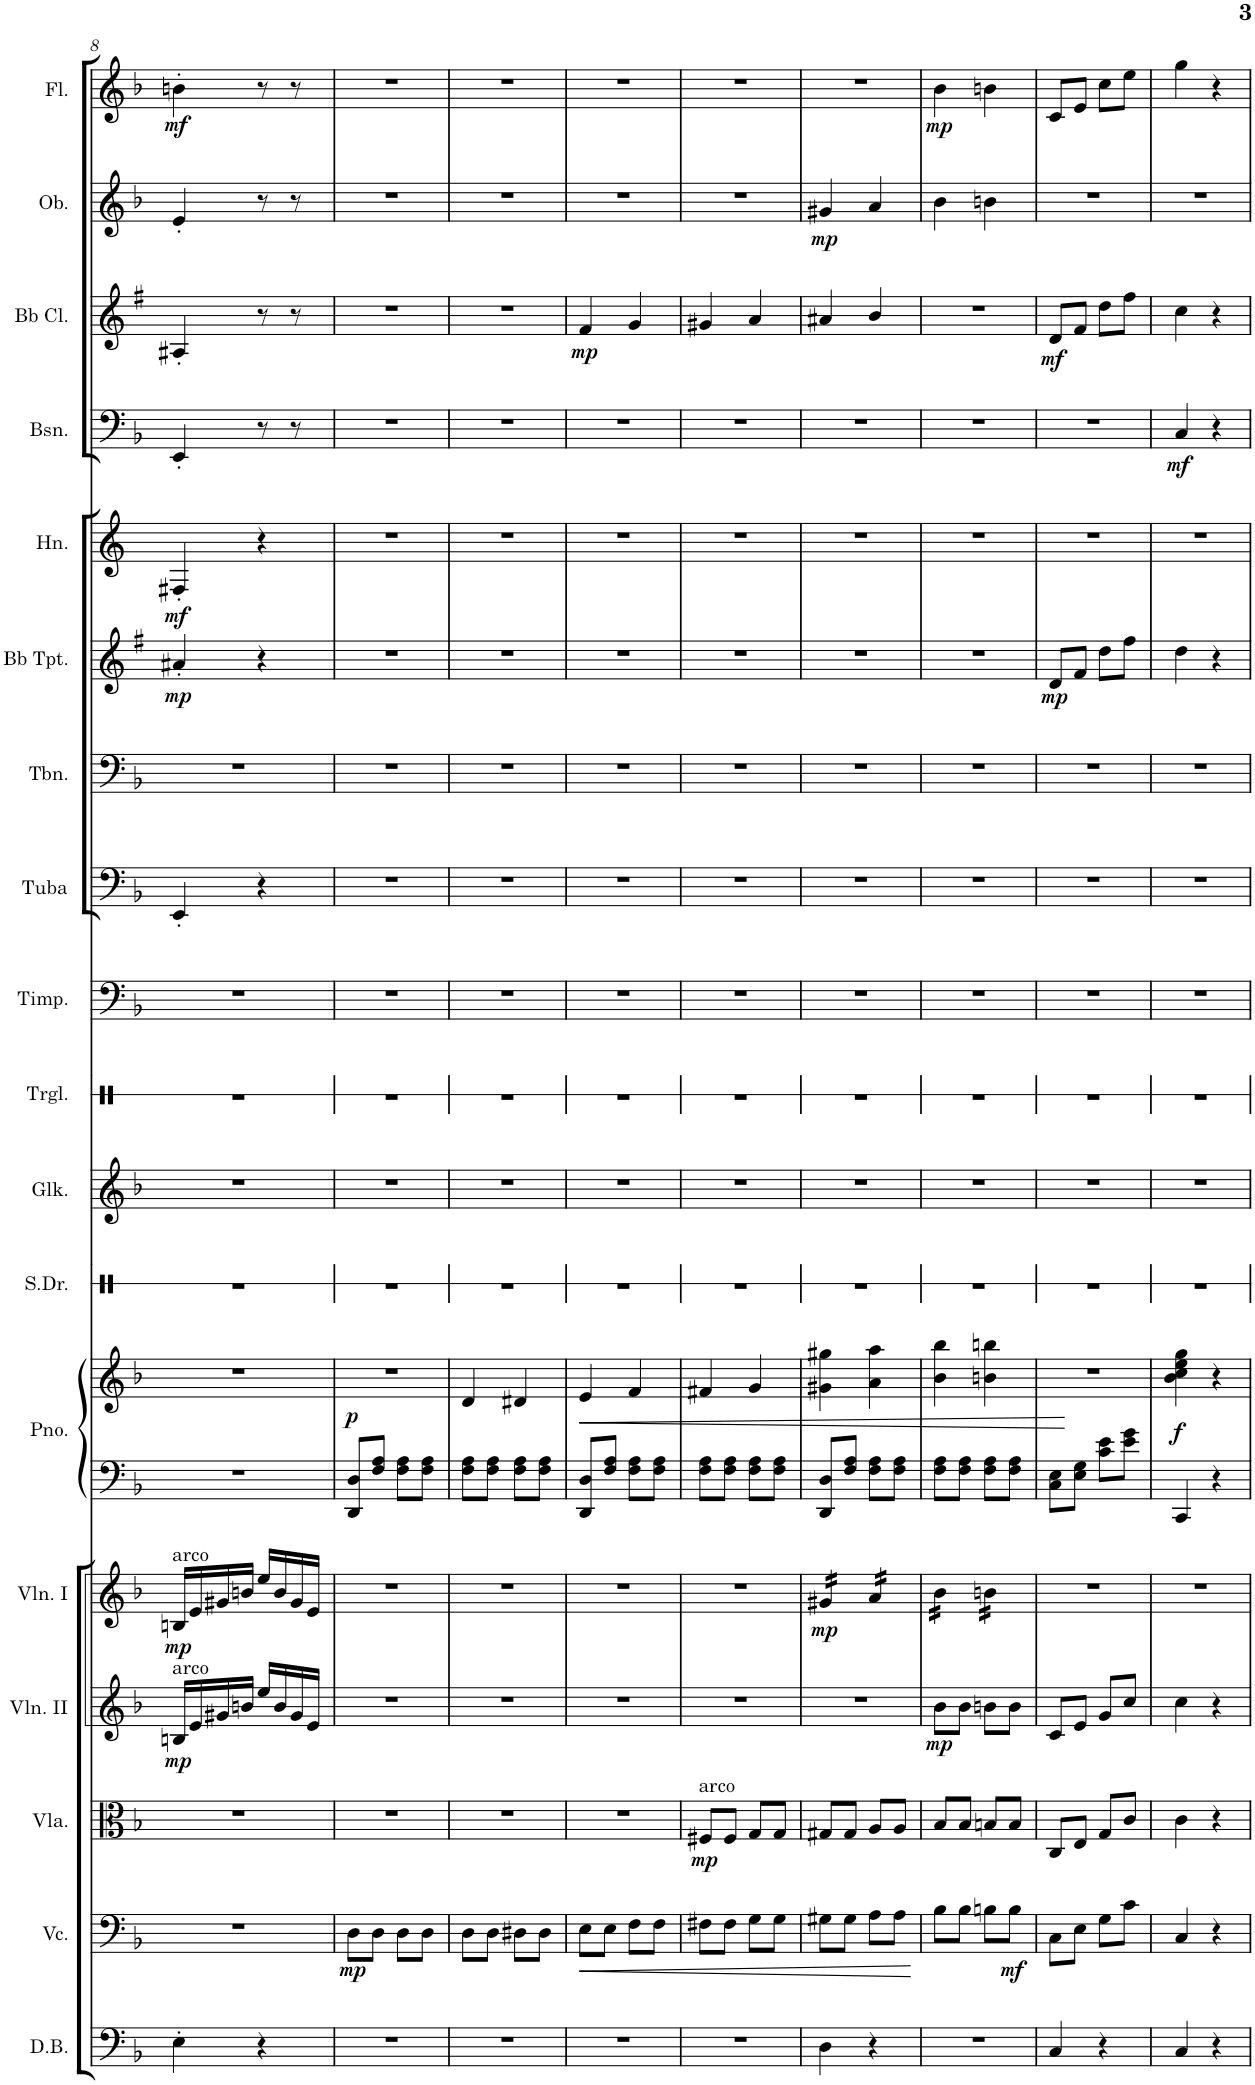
**kern	**kern	**dynam	**kern	**dynam	**kern	**dynam	**kern	**dynam	**kern	**kern	**dynam	**kern	**kern	**kern	**kern	**kern	**kern	**kern	**dynam	**kern	**dynam	**kern	**dynam	**kern	**dynam	**kern	**dynam	**kern	**dynam
*part18	*part17	*part17	*part16	*part16	*part15	*part15	*part14	*part14	*part13	*part13	*part13	*part12	*part11	*part10	*part9	*part8	*part7	*part6	*part6	*part5	*part5	*part4	*part4	*part3	*part3	*part2	*part2	*part1	*part1
*staff19	*staff18	*staff18	*staff17	*staff17	*staff16	*staff16	*staff15	*staff15	*staff14	*staff13	*staff13/14	*staff12	*staff11	*staff10	*staff9	*staff8	*staff7	*staff6	*staff6	*staff5	*staff5	*staff4	*staff4	*staff3	*staff3	*staff2	*staff2	*staff1	*staff1
*I"Double Bass	*I"Cello	*	*I"Viola	*	*I"Violin II	*	*I"Violin I	*	*I"Piano	*	*	*I"Snare Drum	*I"Glockenspiel	*I"Triangle	*I"Timpani	*I"Tuba	*I"Trombone	*I"Trumpet in Bb	*	*I"Horn in F	*	*I"Bassoon	*	*I"Clarinet in Bb	*	*I"Oboe	*	*I"Flute	*
*I'D.B.	*	*	*I'Vla.	*	*I'Vln. II	*	*I'Vln. I	*	*I'Pno.	*	*	*I'S.Dr.	*I'Glk.	*I'Trgl.	*I'Timp.	*I'Tuba	*I'Tbn.	*	*	*I'Hn.	*	*I'Bsn.	*	*	*	*I'Ob.	*	*I'Fl.	*
!!LO:PB:g=z
*clefF4	*clefF4	*	*clefC3	*	*clefG2	*	*clefG2	*	*clefF4	*clefG2	*	*clefX	*clefG2	*clefX	*clefF4	*clefF4	*clefF4	*clefG2	*	*clefG2	*	*clefF4	*	*clefG2	*	*clefG2	*	*clefG2	*
*Trd7c12	*	*	*	*	*	*	*	*	*	*	*	*	*Trd-14c-24	*	*	*	*	*Trd1c2	*	*Trd4c7	*	*	*	*Trd1c2	*	*	*	*	*
*k[b-]	*k[b-]	*	*k[b-]	*	*k[b-]	*	*k[b-]	*	*k[b-]	*k[b-]	*	*k[b-]	*k[b-]	*k[b-]	*k[b-]	*k[b-]	*k[b-]	*k[f#]	*	*k[]	*	*k[b-]	*	*k[f#]	*	*k[b-]	*	*k[b-]	*
*F:	*F:	*	*F:	*	*F:	*	*F:	*	*F:	*F:	*	*F:	*F:	*F:	*F:	*F:	*F:	*G:	*	*	*	*F:	*	*G:	*	*F:	*	*F:	*
*M2/4	*M2/4	*	*M2/4	*	*M2/4	*	*M2/4	*	*M2/4	*M2/4	*	*M2/4	*M2/4	*M2/4	*M2/4	*M2/4	*M2/4	*M2/4	*	*M2/4	*	*M2/4	*	*M2/4	*	*M2/4	*	*M2/4	*
=8	=8	=8	=8	=8	=8	=8	=8	=8	=8	=8	=8	=8	=8	=8	=8	=8	=8	=8	=8	=8	=8	=8	=8	=8	=8	=8	=8	=8	=8
!	!	!	!	!	!	!	!LO:TX:a:t=arco	!	!	!	!	!	!	!	!	!	!	!	!	!	!	!	!	!	!	!	!	!	!
!	!	!	!	!	!LO:TX:a:t=arco	!	!	!	!	!	!	!	!	!	!	!	!	!	!	!	!	!	!	!	!	!	!	!	!
!	!	!	!	!	!	!LO:DY:b	!	!LO:DY:b	!	!	!	!	!	!	!	!	!	!	!LO:DY:b	!	!LO:DY:b	!	!	!	!	!	!	!	!LO:DY:b
4E'\	2r	.	2r	.	16Bn/LL	mp	16Bn/LL	mp	2r	2r	.	2r	2r	2r	2r	4EE'/	2r	4a#X'/	mp	4F#X'/	mf	4EE'/	.	4A#X'/	.	4e'/	.	4bn'\	mf
.	.	.	.	.	16e/	.	16e/	.	.	.	.	.	.	.	.	.	.	.	.	.	.	.	.	.	.	.	.	.	.
.	.	.	.	.	16g#X/	.	16g#X/	.	.	.	.	.	.	.	.	.	.	.	.	.	.	.	.	.	.	.	.	.	.
.	.	.	.	.	16bn/JJ	.	16bn/JJ	.	.	.	.	.	.	.	.	.	.	.	.	.	.	.	.	.	.	.	.	.	.
4r	.	.	.	.	16ee/LL	.	16ee/LL	.	.	.	.	.	.	.	.	4r	.	4r	.	4r	.	8r	.	8r	.	8r	.	8r	.
.	.	.	.	.	16b/	.	16b/	.	.	.	.	.	.	.	.	.	.	.	.	.	.	.	.	.	.	.	.	.	.
.	.	.	.	.	16g#/	.	16g#/	.	.	.	.	.	.	.	.	.	.	.	.	.	.	8r	.	8r	.	8r	.	8r	.
.	.	.	.	.	16e/JJ	.	16e/JJ	.	.	.	.	.	.	.	.	.	.	.	.	.	.	.	.	.	.	.	.	.	.
=9	=9	=9	=9	=9	=9	=9	=9	=9	=9	=9	=9	=9	=9	=9	=9	=9	=9	=9	=9	=9	=9	=9	=9	=9	=9	=9	=9	=9	=9
!	!	!LO:DY:b	!	!	!	!	!	!	!	!	!LO:DY:a=2	!	!	!	!	!	!	!	!	!	!	!	!	!	!	!	!	!	!
2r	8D\L	mp	2r	.	2r	.	2r	.	8DD/ 8D/L	2r	p	2r	2r	2r	2r	2r	2r	2r	.	2r	.	2r	.	2r	.	2r	.	2r	.
.	8D\J	.	.	.	.	.	.	.	8F/ 8A/J	.	.	.	.	.	.	.	.	.	.	.	.	.	.	.	.	.	.	.	.
.	8D\L	.	.	.	.	.	.	.	8F\ 8A\L	.	.	.	.	.	.	.	.	.	.	.	.	.	.	.	.	.	.	.	.
.	8D\J	.	.	.	.	.	.	.	8F\ 8A\J	.	.	.	.	.	.	.	.	.	.	.	.	.	.	.	.	.	.	.	.
=10	=10	=10	=10	=10	=10	=10	=10	=10	=10	=10	=10	=10	=10	=10	=10	=10	=10	=10	=10	=10	=10	=10	=10	=10	=10	=10	=10	=10	=10
2r	8D\L	.	2r	.	2r	.	2r	.	8F\ 8A\L	4d/	.	2r	2r	2r	2r	2r	2r	2r	.	2r	.	2r	.	2r	.	2r	.	2r	.
.	8D\J	.	.	.	.	.	.	.	8F\ 8A\J	.	.	.	.	.	.	.	.	.	.	.	.	.	.	.	.	.	.	.	.
.	8D#X\L	.	.	.	.	.	.	.	8F\ 8A\L	4d#X/	.	.	.	.	.	.	.	.	.	.	.	.	.	.	.	.	.	.	.
.	8D#\J	.	.	.	.	.	.	.	8F\ 8A\J	.	.	.	.	.	.	.	.	.	.	.	.	.	.	.	.	.	.	.	.
=11	=11	=11	=11	=11	=11	=11	=11	=11	=11	=11	=11	=11	=11	=11	=11	=11	=11	=11	=11	=11	=11	=11	=11	=11	=11	=11	=11	=11	=11
!	!	!LO:HP:b	!	!	!	!	!	!	!	!	!	!	!	!	!	!	!	!	!	!	!	!	!	!	!LO:DY:b	!	!	!	!
2r	8E\L	<	2r	.	2r	.	2r	.	8DD/ 8D/L	4e/	.	2r	2r	2r	2r	2r	2r	2r	.	2r	.	2r	.	4f#/	mp	2r	.	2r	.
.	8E\J	.	.	.	.	.	.	.	8F/ 8A/J	.	.	.	.	.	.	.	.	.	.	.	.	.	.	.	.	.	.	.	.
.	8F\L	.	.	.	.	.	.	.	8F\ 8A\L	4f/	.	.	.	.	.	.	.	.	.	.	.	.	.	4g/	.	.	.	.	.
.	8F\J	.	.	.	.	.	.	.	8F\ 8A\J	.	.	.	.	.	.	.	.	.	.	.	.	.	.	.	.	.	.	.	.
=12	=12	=12	=12	=12	=12	=12	=12	=12	=12	=12	=12	=12	=12	=12	=12	=12	=12	=12	=12	=12	=12	=12	=12	=12	=12	=12	=12	=12	=12
!	!	!	!LO:TX:a:t=arco	!	!	!	!	!	!	!	!	!	!	!	!	!	!	!	!	!	!	!	!	!	!	!	!	!	!
!	!	!	!	!LO:DY:b	!	!	!	!	!	!	!	!	!	!	!	!	!	!	!	!	!	!	!	!	!	!	!	!	!
2r	8F#X\L	.	8F#X/L	mp	2r	.	2r	.	8F\ 8A\L	4f#X/	.	2r	2r	2r	2r	2r	2r	2r	.	2r	.	2r	.	4g#X/	.	2r	.	2r	.
.	8F#\J	.	8F#/J	.	.	.	.	.	8F\ 8A\J	.	.	.	.	.	.	.	.	.	.	.	.	.	.	.	.	.	.	.	.
.	8G\L	.	8G/L	.	.	.	.	.	8F\ 8A\L	4g/	.	.	.	.	.	.	.	.	.	.	.	.	.	4a/	.	.	.	.	.
.	8G\J	.	8G/J	.	.	.	.	.	8F\ 8A\J	.	.	.	.	.	.	.	.	.	.	.	.	.	.	.	.	.	.	.	.
=13	=13	=13	=13	=13	=13	=13	=13	=13	=13	=13	=13	=13	=13	=13	=13	=13	=13	=13	=13	=13	=13	=13	=13	=13	=13	=13	=13	=13	=13
!	!	!	!	!	!	!	!	!LO:DY:b	!	!	!	!	!	!	!	!	!	!	!	!	!	!	!	!	!	!	!LO:DY:b	!	!
*	*	*	*	*	*	*	*tremolo	*	*	*	*	*	*	*	*	*	*	*	*	*	*	*	*	*	*	*	*	*	*
4D\	8G#X\L	.	8G#X/L	.	2r	.	16g#X/LL	mp	8DD/ 8D/L	4g#X\ 4gg#X\	.	2r	2r	2r	2r	2r	2r	2r	.	2r	.	2r	.	4a#X/	.	4g#X/	mp	2r	.
.	.	.	.	.	.	.	16g#X/	.	.	.	.	.	.	.	.	.	.	.	.	.	.	.	.	.	.	.	.	.	.
.	8G#\J	.	8G#/J	.	.	.	16g#X/	.	8F/ 8A/J	.	.	.	.	.	.	.	.	.	.	.	.	.	.	.	.	.	.	.	.
.	.	.	.	.	.	.	16g#X/JJ	.	.	.	.	.	.	.	.	.	.	.	.	.	.	.	.	.	.	.	.	.	.
4r	8A\L	.	8A/L	.	.	.	16a/LL	.	8F\ 8A\L	4a\ 4aa\	.	.	.	.	.	.	.	.	.	.	.	.	.	4b/	.	4a/	.	.	.
.	.	.	.	.	.	.	16a/	.	.	.	.	.	.	.	.	.	.	.	.	.	.	.	.	.	.	.	.	.	.
.	8A\J	.	8A/J	.	.	.	16a/	.	8F\ 8A\J	.	.	.	.	.	.	.	.	.	.	.	.	.	.	.	.	.	.	.	.
.	.	.	.	.	.	.	16a/JJ	.	.	.	.	.	.	.	.	.	.	.	.	.	.	.	.	.	.	.	.	.	.
.	.	[	.	.	.	.	.	.	.	.	.	.	.	.	.	.	.	.	.	.	.	.	.	.	.	.	.	.	.
=14	=14	=14	=14	=14	=14	=14	=14	=14	=14	=14	=14	=14	=14	=14	=14	=14	=14	=14	=14	=14	=14	=14	=14	=14	=14	=14	=14	=14	=14
!	!	!	!	!	!	!LO:DY:b	!	!	!	!	!	!	!	!	!	!	!	!	!	!	!	!	!	!	!	!	!	!	!LO:DY:b
2r	8B-\L	.	8B-/L	.	8b-\L	mp	16b-\LL	.	8F\ 8A\L	4b-\ 4bb-\	.	2r	2r	2r	2r	2r	2r	2r	.	2r	.	2r	.	2r	.	4b-\	.	4b-\	mp
.	.	.	.	.	.	.	16b-\	.	.	.	.	.	.	.	.	.	.	.	.	.	.	.	.	.	.	.	.	.	.
.	8B-\J	.	8B-/J	.	8b-\J	.	16b-\	.	8F\ 8A\J	.	.	.	.	.	.	.	.	.	.	.	.	.	.	.	.	.	.	.	.
.	.	.	.	.	.	.	16b-\JJ	.	.	.	.	.	.	.	.	.	.	.	.	.	.	.	.	.	.	.	.	.	.
.	8Bn\L	.	8Bn/L	.	8bn\L	.	16bn\LL	.	8F\ 8A\L	4bn\ 4bbn\	.	.	.	.	.	.	.	.	.	.	.	.	.	.	.	4bn\	.	4bn\	.
.	.	.	.	.	.	.	16bn\	.	.	.	.	.	.	.	.	.	.	.	.	.	.	.	.	.	.	.	.	.	.
!	!	!LO:DY:b	!	!	!	!	!	!	!	!	!	!	!	!	!	!	!	!	!	!	!	!	!	!	!	!	!	!	!
.	8B\J	mf	8B/J	.	8b\J	.	16bn\	.	8F\ 8A\J	.	.	.	.	.	.	.	.	.	.	.	.	.	.	.	.	.	.	.	.
.	.	.	.	.	.	.	16bn\JJ	.	.	.	.	.	.	.	.	.	.	.	.	.	.	.	.	.	.	.	.	.	.
*	*	*	*	*	*	*	*Xtremolo	*	*	*	*	*	*	*	*	*	*	*	*	*	*	*	*	*	*	*	*	*	*
=15	=15	=15	=15	=15	=15	=15	=15	=15	=15	=15	=15	=15	=15	=15	=15	=15	=15	=15	=15	=15	=15	=15	=15	=15	=15	=15	=15	=15	=15
!	!	!	!	!	!	!	!	!	!	!	!	!	!	!	!	!	!	!	!LO:DY:b	!	!	!	!	!	!LO:DY:b	!	!	!	!
4C/	8C\L	.	8C/L	.	8c/L	.	2r	.	8C\ 8E\L	2r	.	2r	2r	2r	2r	2r	2r	8d/L	mp	2r	.	2r	.	8d/L	mf	2r	.	8c/L	.
.	8E\J	.	8E/J	.	8e/J	.	.	.	8E\ 8G\J	.	.	.	.	.	.	.	.	8f#/J	.	.	.	.	.	8f#/J	.	.	.	8e/J	.
4r	8G\L	.	8G/L	.	8g/L	.	.	.	8c\ 8e\L	.	.	.	.	.	.	.	.	8dd\L	.	.	.	.	.	8dd\L	.	.	.	8cc\L	.
.	8c\J	.	8c/J	.	8cc/J	.	.	.	8e\ 8g\J	.	.	.	.	.	.	.	.	8ff#\J	.	.	.	.	.	8ff#\J	.	.	.	8ee\J	.
=16	=16	=16	=16	=16	=16	=16	=16	=16	=16	=16	=16	=16	=16	=16	=16	=16	=16	=16	=16	=16	=16	=16	=16	=16	=16	=16	=16	=16	=16
!	!	!	!	!	!	!	!	!	!	!	!LO:DY:a=2	!	!	!	!	!	!	!	!	!	!	!	!LO:DY:b	!	!	!	!	!	!
4C/	4C/	.	4c\	.	4cc\	.	2r	.	4CC/	4b-\ 4cc\ 4ee\ 4gg\	f	2r	2r	2r	2r	2r	2r	4dd\	.	2r	.	4C/	mf	4cc\	.	2r	.	4gg\	.
4r	4r	.	4r	.	4r	.	.	.	4r	4r	.	.	.	.	.	.	.	4r	.	.	.	4r	.	4r	.	.	.	4r	.
=	=	=	=	=	=	=	=	=	=	=	=	=	=	=	=	=	=	=	=	=	=	=	=	=	=	=	=	=	=
*-	*-	*-	*-	*-	*-	*-	*-	*-	*-	*-	*-	*-	*-	*-	*-	*-	*-	*-	*-	*-	*-	*-	*-	*-	*-	*-	*-	*-	*-
